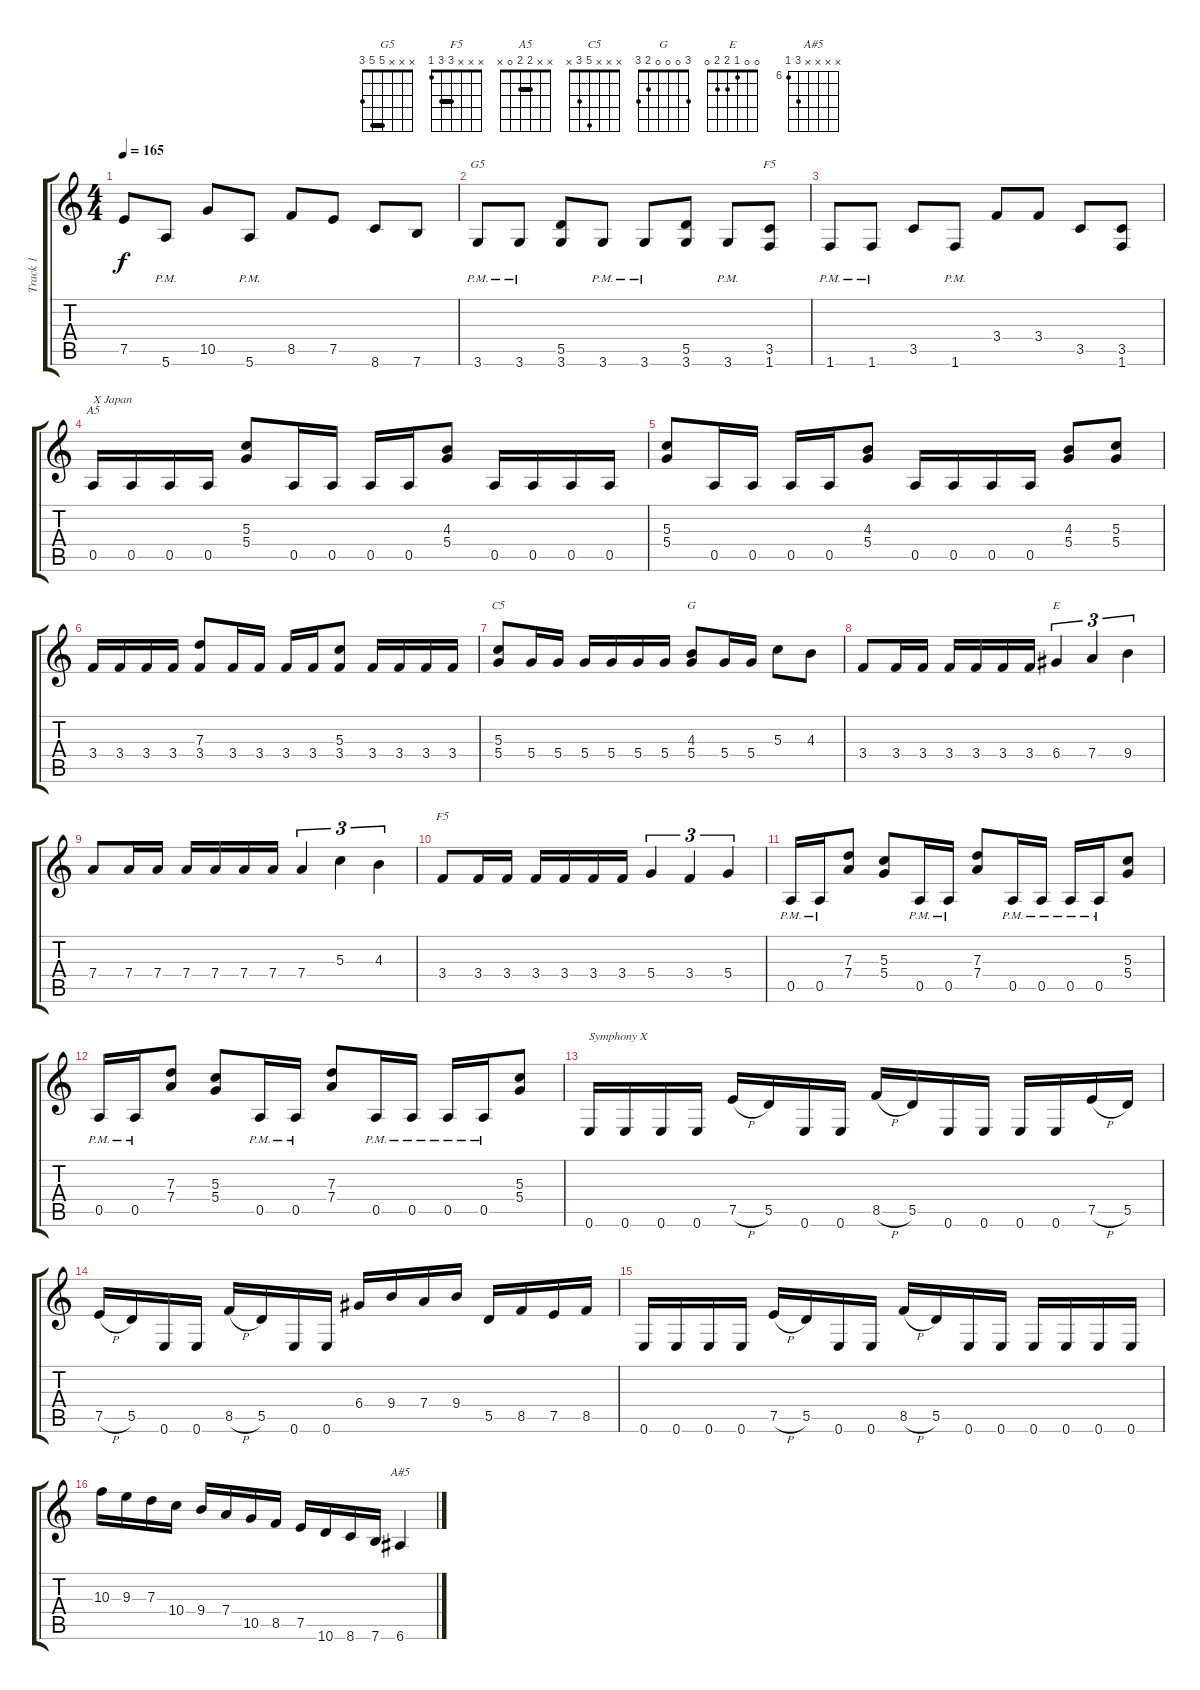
\track ("Track 1" "Track 1") {instrument overdrivenguitar}
\staff {score tabs}
\tuning (E4 B3 G3 D3 A2 E2) {hide}
\chord ("G5" x x x 5 5 3) {barre 5}
\chord ("F5" x x x 10 8 x) {firstfret 8}
\chord ("A5" x x 2 2 0 x) {barre 2}
\chord ("C5" x x x 5 3 x)
\chord ("G" 3 0 0 0 2 3)
\chord ("E" 0 0 1 2 2 0)
\chord ("F5" x x x 3 3 1) {barre 3}
\chord ("A#5" x x x x 8 6) {firstfret 6}
\ts (4 4)
\tempo 165
\clef g2
\ks c
7.5.8{dy f} 5.6{pm}.8 10.5.8 5.6{pm}.8 8.5.8 7.5.8 8.6.8 7.6.8 |
3.6{pm}.8{ch "G5"} 3.6{pm}.8 (5.5 3.6).8 3.6{pm}.8 3.6{pm}.8 (5.5 3.6).8 3.6{pm}.8 (3.5 1.6).8{ch "F5"} |
1.6{pm}.8 1.6{pm}.8 3.5.8 1.6{pm}.8 3.4.8 3.4.8 3.5.8 (3.5 1.6).8 |
0.5.16{ch "A5" txt "X Japan"} 0.5.16 0.5.16 0.5.16 (5.3 5.4).8 0.5.16 0.5.16 0.5.16 0.5.16 (4.3 5.4).8 0.5.16 0.5.16 0.5.16 0.5.16 |
(5.3 5.4).8 0.5.16 0.5.16 0.5.16 0.5.16 (4.3 5.4).8 0.5.16 0.5.16 0.5.16 0.5.16 (4.3 5.4).8 (5.3 5.4).8 |
3.4.16 3.4.16 3.4.16 3.4.16 (7.3 3.4).8 3.4.16 3.4.16 3.4.16 3.4.16 (5.3 3.4).8 3.4.16 3.4.16 3.4.16 3.4.16 |
(5.3 5.4).8{ch "C5"} 5.4.16 5.4.16 5.4.16 5.4.16 5.4.16 5.4.16 (4.3 5.4).8{ch "G"} 5.4.16 5.4.16 5.3.8 4.3.8 |
3.4.8 3.4.16 3.4.16 3.4.16 3.4.16 3.4.16 3.4.16 6.4.4{tu (3 2) ch "E"} 7.4.4{tu (3 2)} 9.4.4{tu (3 2)} |
7.4.8 7.4.16 7.4.16 7.4.16 7.4.16 7.4.16 7.4.16 7.4.4{tu (3 2)} 5.3.4{tu (3 2)} 4.3.4{tu (3 2)} |
3.4.8{ch "F5"} 3.4.16 3.4.16 3.4.16 3.4.16 3.4.16 3.4.16 5.4.4{tu (3 2)} 3.4.4{tu (3 2)} 5.4.4{tu (3 2)} |
0.5{pm}.16 0.5{pm}.16 (7.3 7.4).8 (5.3 5.4).8 0.5{pm}.16 0.5{pm}.16 (7.3 7.4).8 0.5{pm}.16 0.5{pm}.16 0.5{pm}.16 0.5{pm}.16 (5.3 5.4).8 |
0.5{pm}.16 0.5{pm}.16 (7.3 7.4).8 (5.3 5.4).8 0.5{pm}.16 0.5{pm}.16 (7.3 7.4).8 0.5{pm}.16 0.5{pm}.16 0.5{pm}.16 0.5{pm}.16 (5.3 5.4).8 |
0.6.16{txt "Symphony X"} 0.6.16 0.6.16 0.6.16 7.5{h}.16 5.5.16 0.6.16 0.6.16 8.5{h}.16 5.5.16 0.6.16 0.6.16 0.6.16 0.6.16 7.5{h}.16 5.5.16 |
7.5{h}.16 5.5.16 0.6.16 0.6.16 8.5{h}.16 5.5.16 0.6.16 0.6.16 6.4.16 9.4.16 7.4.16 9.4.16 5.5.16 8.5.16 7.5.16 8.5.16 |
0.6.16 0.6.16 0.6.16 0.6.16 7.5{h}.16 5.5.16 0.6.16 0.6.16 8.5{h}.16 5.5.16 0.6.16 0.6.16 0.6.16 0.6.16 0.6.16 0.6.16 |
10.3.16 9.3.16 7.3.16 10.4.16 9.4.16 7.4.16 10.5.16 8.5.16 7.5.16 10.6.16 8.6.16 7.6.16 6.6.4{ch "A#5"}
